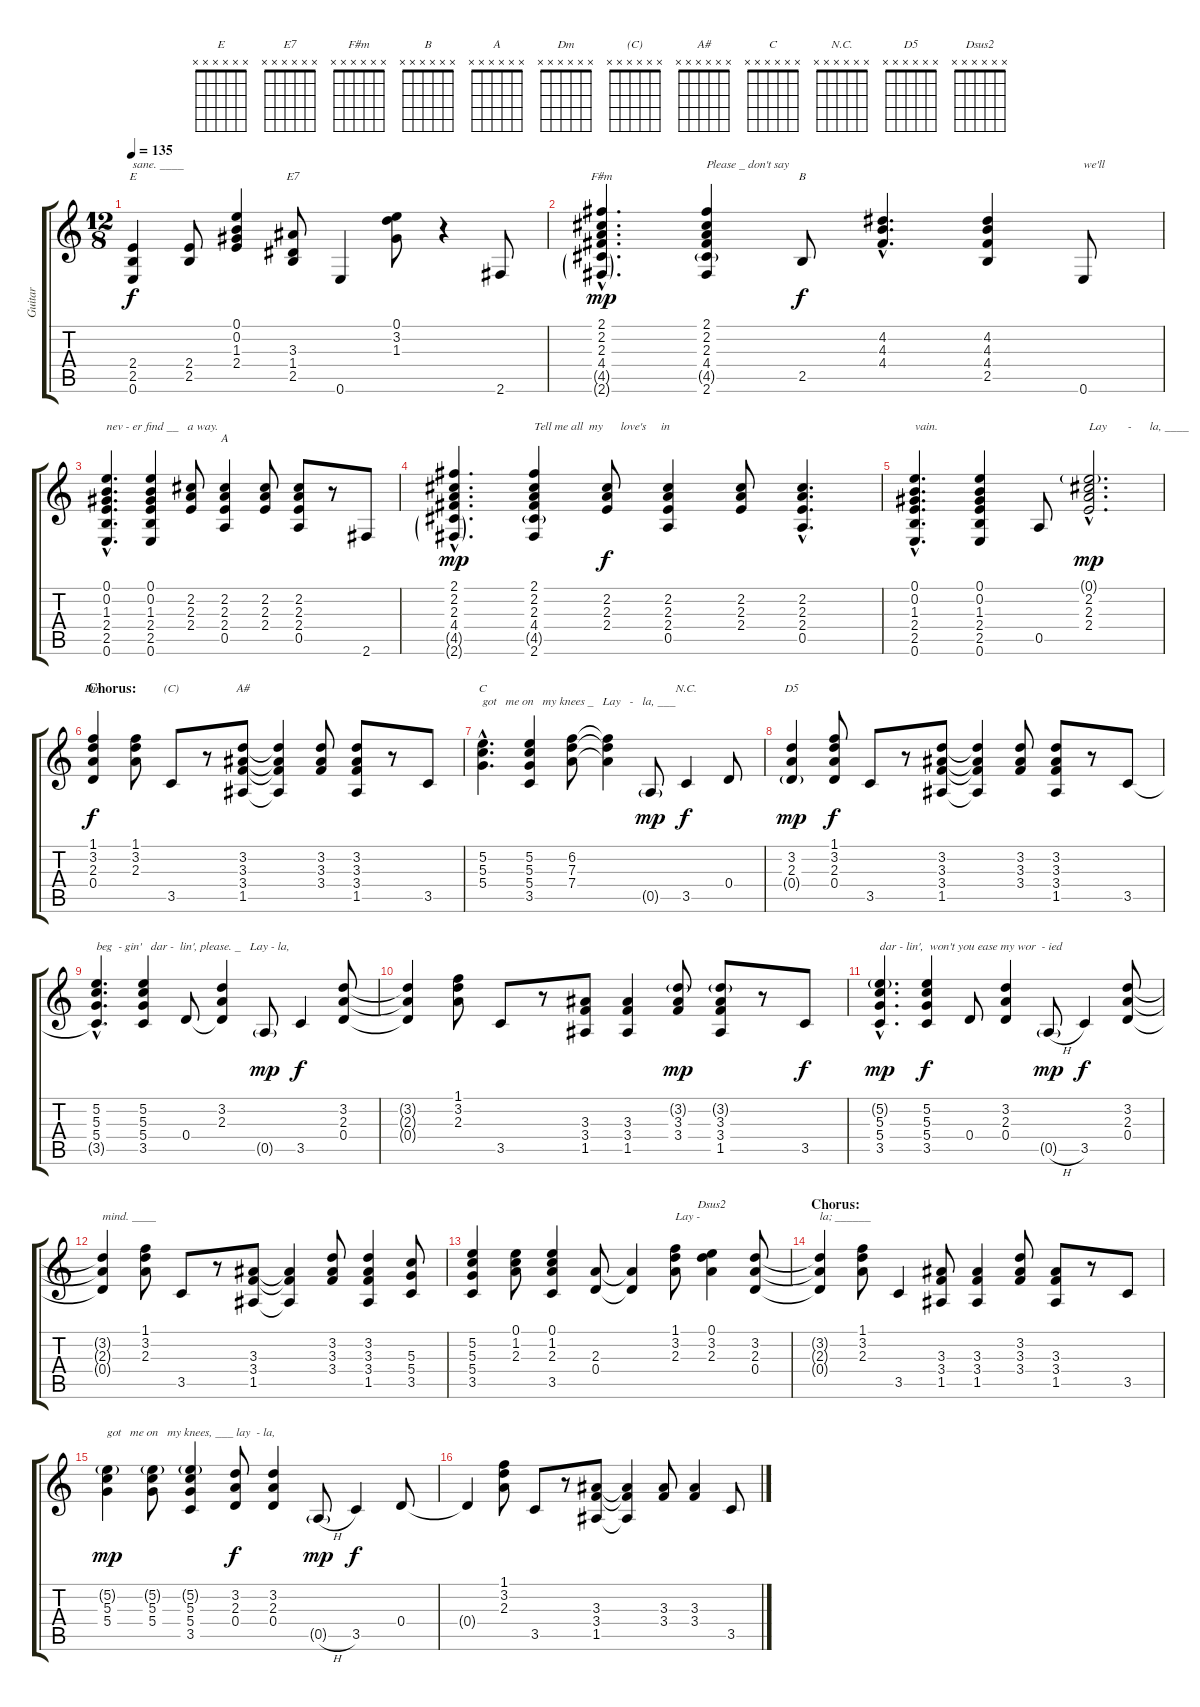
\track ("Guitar" "Guitar") {instrument acousticguitarsteel}
\staff {score tabs}
\tuning (E4 B3 G3 D3 A2 E2) {hide}
\chord ("E" x x x x x x) {firstfret 0}
\chord ("E7" x x x x x x) {firstfret 0}
\chord ("F#m" x x x x x x) {firstfret 0}
\chord ("B" x x x x x x) {firstfret 0}
\chord ("A" x x x x x x) {firstfret 0}
\chord ("Dm" x x x x x x) {firstfret 0}
\chord ("(C)" x x x x x x) {firstfret 0}
\chord ("A#" x x x x x x) {firstfret 0}
\chord ("C" x x x x x x) {firstfret 0}
\chord ("N.C." x x x x x x) {firstfret 0}
\chord ("D5" x x x x x x) {firstfret 0}
\chord ("Dsus2" x x x x x x) {firstfret 0}
\ts (12 8)
\tempo 135
\clef g2
\ks c
(2.4 2.5 0.6).4{ch "E" txt "sane. ____" dy f} (2.4 2.5).8 (0.1 0.2 1.3 2.4).4 (3.3 1.4 2.5).8{ch "E7"} 0.6.4 (0.1 3.2 1.3).8 r.4 2.6.8 |
(2.1{hac} 2.2{hac} 2.3{hac} 4.4{hac} 4.5{g hac} 2.6{g hac}).4{d ch "F#m" dy mp} (2.1 2.2 2.3 4.4 4.5{g} 2.6).4{txt "Please _ don't say "} 2.5.8{ch "B" dy f} (4.2{hac} 4.3{hac} 4.4{hac}).4{d} (4.2 4.3 4.4 2.5).4 0.6.8{txt "we'll"} |
(0.1{hac} 0.2{hac} 1.3{hac} 2.4{hac} 2.5{hac} 0.6{hac}).4{d txt "nev - er find __   a way."} (0.1 0.2 1.3 2.4 2.5 0.6).4 (2.2 2.3 2.4).8 (2.2 2.3 2.4 0.5).4{ch "A"} (2.2 2.3 2.4).8 (2.2 2.3 2.4 0.5).8 r.8 2.6.8 |
(2.1{hac} 2.2{hac} 2.3{hac} 4.4{hac} 4.5{g hac} 2.6{g hac}).4{d dy mp} (2.1 2.2 2.3 4.4 4.5{g} 2.6).4{txt "Tell me all  my      love's     in"} (2.2 2.3 2.4).8{dy f} (2.2 2.3 2.4 0.5).4 (2.2 2.3 2.4).8 (2.2{hac} 2.3{hac} 2.4{hac} 0.5{hac}).4{d} |
(0.1{hac} 0.2{hac} 1.3{hac} 2.4{hac} 2.5{hac} 0.6{hac}).4{d txt "vain."} (0.1 0.2 1.3 2.4 2.5 0.6).4 0.5.8 (0.1{g hac} 2.2{hac} 2.3{hac} 2.4{hac}).2{d txt "Lay       -      la, ____" dy mp} |
\section ("" "Chorus:")
(1.1 3.2 2.3 0.4).4{ch "Dm" dy f} (1.1 3.2 2.3).8 3.5.8{ch "(C)"} r.8 (3.2 3.3 3.4 1.5).8{ch "A#"} (3.2{t} 3.3{t} 3.4{t} 1.5{t}).4 (3.2 3.3 3.4).8 (3.2 3.3 3.4 1.5).8 r.8 3.5.8 |
(5.2{hac} 5.3{hac} 5.4{hac}).4{d ch "C" txt "got   me on   my knees _   Lay   -   la, ___"} (5.2 5.3 5.4 3.5).4 (6.2 7.3 7.4).8 (6.2{t} 7.3{t} 7.4{t}).4 0.5{g}.8{dy mp} 3.5.4{ch "N.C." dy f} 0.4.8 |
(3.2 2.3 0.4{g}).4{ch "D5" dy mp} (1.1 3.2 2.3 0.4).8{dy f} 3.5.8 r.8 (3.2 3.3 3.4 1.5).8 (3.2{t} 3.3{t} 3.4{t} 1.5{t}).4 (3.2 3.3 3.4).8 (3.2 3.3 3.4 1.5).8 r.8 3.5.8 |
(5.2{hac} 5.3{hac} 5.4{hac} 3.5{hac t}).4{d txt "beg  - gin'   dar -  lin', please. _   Lay - la,  "} (5.2 5.3 5.4 3.5).4 0.4.8 (3.2 2.3 0.4{t}).4 0.5{g}.8{dy mp} 3.5.4{dy f} (3.2 2.3 0.4).8 |
(3.2{t} 2.3{t} 0.4{t}).4 (1.1 3.2 2.3).8 3.5.8 r.8 (3.3 3.4 1.5).8 (3.3 3.4 1.5).4 (3.2{g} 3.3 3.4).8{dy mp} (3.2{g} 3.3 3.4 1.5).8 r.8 3.5.8{dy f} |
(5.2{g hac} 5.3{hac} 5.4{hac} 3.5{hac}).4{d txt "dar - lin',  won't you ease my wor  - ied" dy mp} (5.2 5.3 5.4 3.5).4{dy f} 0.4.8 (3.2 2.3 0.4).4 0.5{h g}.8{dy mp} 3.5.4{dy f} (3.2 2.3 0.4).8 |
(3.2{t} 2.3{t} 0.4{t}).4{txt "mind. ____"} (1.1 3.2 2.3).8 3.5.8 r.8 (3.3 3.4 1.5).8 (3.3{t} 3.4{t} 1.5{t}).4 (3.2 3.3 3.4).8 (3.2 3.3 3.4 1.5).4 (5.3 5.4 3.5).8 |
(5.2 5.3 5.4 3.5).4 (0.1 1.2 2.3).8 (0.1 1.2 2.3 3.5).4 (2.3 0.4).8 (2.3{t} 0.4{t}).4 (1.1 3.2 2.3).8{txt "Lay -"} (0.1 3.2 2.3).4{ch "Dsus2"} (3.2 2.3 0.4).8 |
\section ("" "Chorus:")
(3.2{t} 2.3{t} 0.4{t}).4{txt "la; ______"} (1.1 3.2 2.3).8 3.5.4 (3.3 3.4 1.5).8 (3.3 3.4 1.5).4 (3.2 3.3 3.4).8 (3.3 3.4 1.5).8 r.8 3.5.8 |
(5.2{g} 5.3 5.4).4{txt "got   me on   my knees, ___ lay  - la," dy mp} (5.2{g} 5.3 5.4).8 (5.2{g} 5.3 5.4 3.5).4 (3.2 2.3 0.4).8{dy f} (3.2 2.3 0.4).4 0.5{h g}.8{dy mp} 3.5.4{dy f} 0.4.8 |
0.4{t}.4 (1.1 3.2 2.3).8 3.5.8 r.8 (3.3 3.4 1.5).8 (3.3{t} 3.4{t} 1.5{t}).4 (3.3 3.4).8 (3.3 3.4).4 3.5.8
